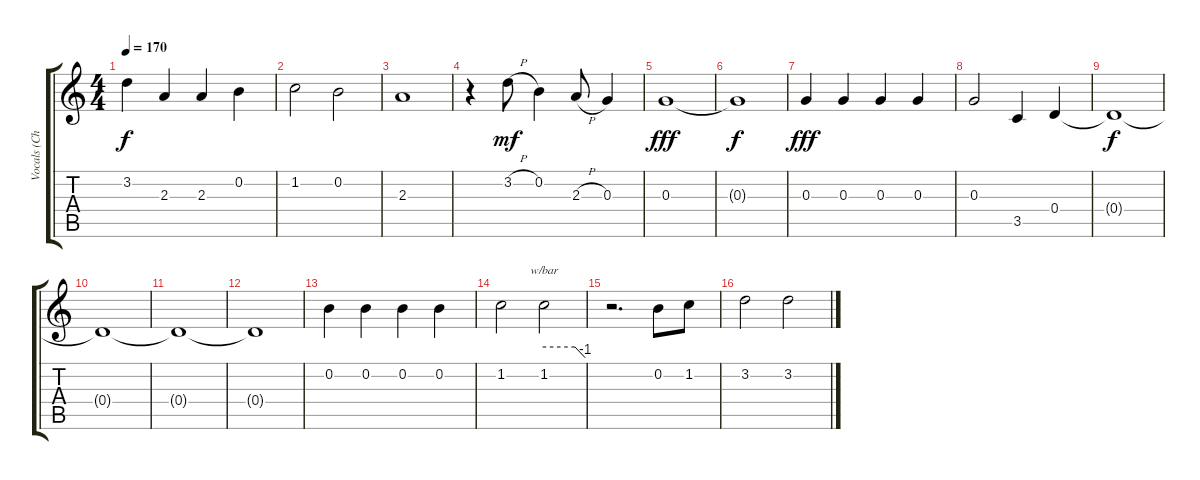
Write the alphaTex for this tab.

\track ("Vocals (Chris Martin)" "Vocals (Ch") {instrument distortionguitar}
\staff {score tabs}
\tuning (E4 B3 G3 D3 A2 E2) {hide}
\ts (4 4)
\tempo 170
\clef g2
\ks c
3.2.4{dy f} 2.3.4 2.3.4 0.2.4 |
1.2.2 0.2.2 |
2.3.1 |
r.4 3.2{h}.8{dy mf} 0.2.4 2.3{h}.8 0.3.4 |
0.3.1{dy fff} |
0.3{t}.1{dy f} |
0.3.4{dy fff} 0.3.4 0.3.4 0.3.4 |
0.3.2 3.5.4 0.4.4 |
0.4{t}.1{dy f} |
0.4{t}.1 |
0.4{t}.1 |
0.4{t}.1 |
0.2.4 0.2.4 0.2.4 0.2.4 |
1.2.2 1.2.2{tbe (custom default 0 0 45 0 60 -4)} |
r.2{d} 0.2.8 1.2.8 |
3.2.2 3.2.2
